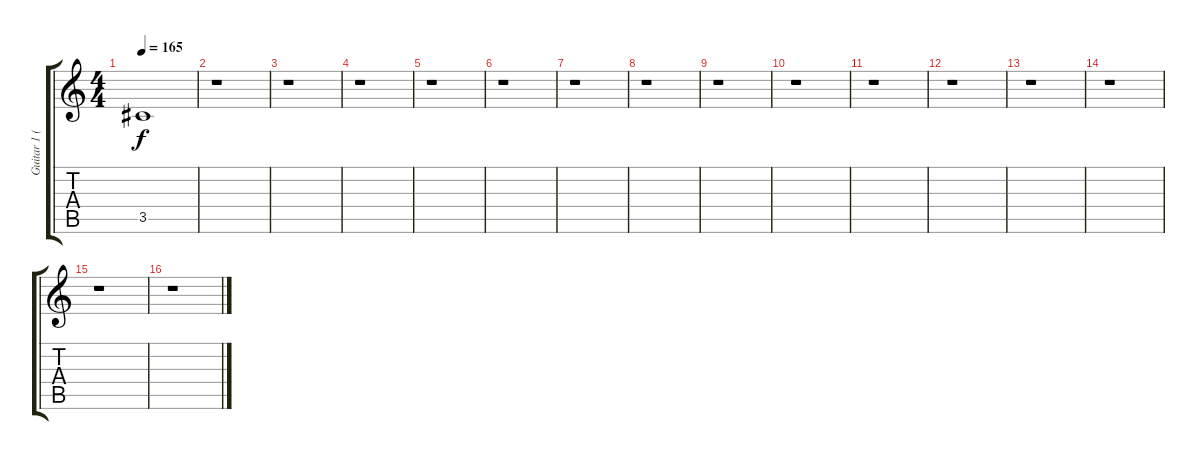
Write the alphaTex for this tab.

\track ("Guitar 1 (Clean)" "Guitar 1 (") {instrument electricguitarclean}
\staff {score tabs}
\tuning (F4 C4 Ab3 Eb3 Bb2 F2) {hide}
\ts (4 4)
\tempo 165
\clef g2
\ks c
3.5{t}.1{dy f} |
r.1 |
r.1 |
r.1 |
r.1 |
r.1 |
r.1 |
r.1 |
r.1 |
r.1 |
r.1 |
r.1 |
r.1 |
r.1 |
r.1 |
r.1
